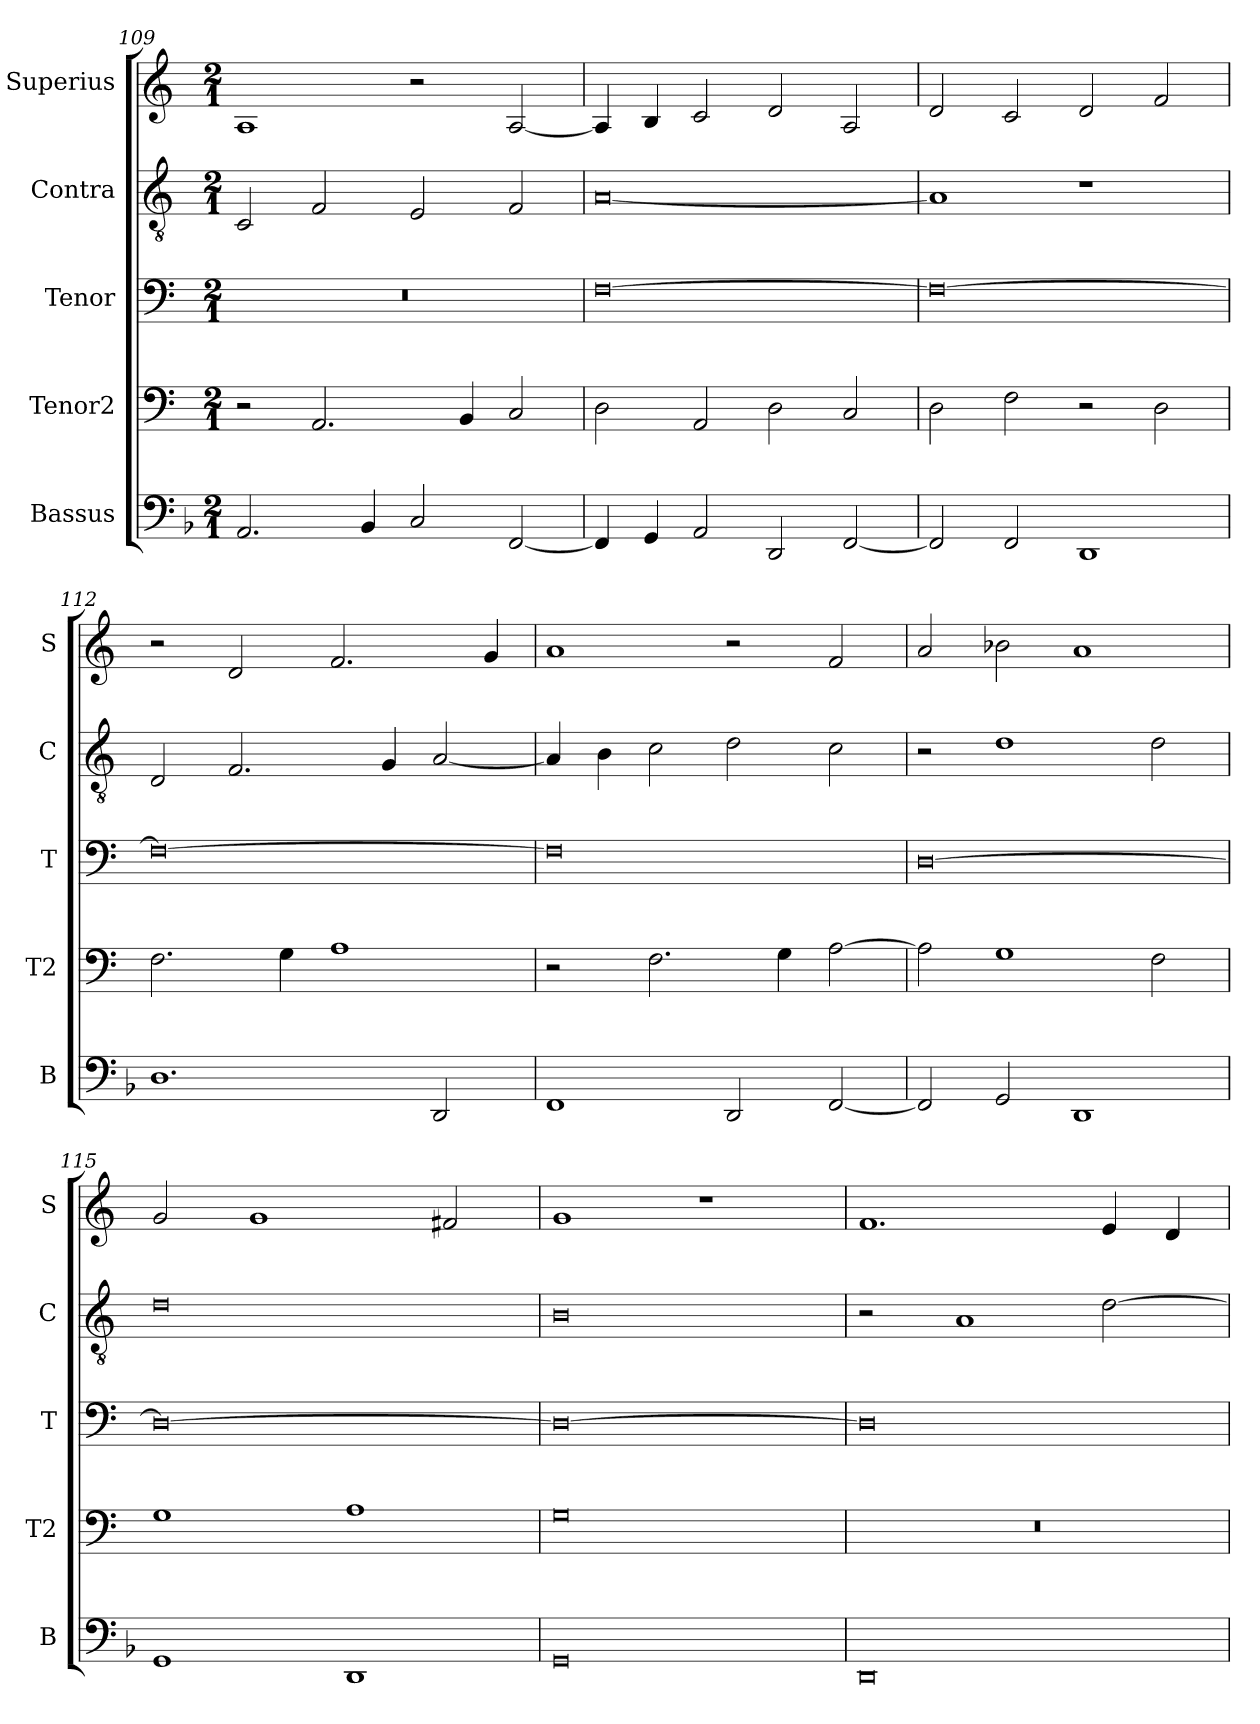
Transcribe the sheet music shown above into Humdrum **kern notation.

**kern	**kern	**kern	**kern	**kern
*part5	*part4	*part3	*part2	*part1
*staff5	*staff4	*staff3	*staff2	*staff1
*I"Bassus	*I"Tenor2	*I"Tenor	*I"Contra	*I"Superius
*I'B	*I'T2	*I'T	*I'C	*I'S
*clefF4	*clefF4	*clefF4	*clefGv2	*clefG2
*k[b-]	*k[]	*k[]	*k[]	*k[]
*M2/1	*M2/1	*M2/1	*M2/1	*M2/1
=109	=109	=109	=109	=109
2.AA/	2r	0r	2C/	1A
.	2.AA/	.	2F/	.
4BB-/	.	.	.	.
2C/	.	.	2E/	2r
.	4BB/	.	.	.
[2FF/	2C/	.	2F/	[2A/
=110	=110	=110	=110	=110
4FF/]	2D\	[0F	[0A	4A/]
4GG/	.	.	.	4B/
2AA/	2AA/	.	.	2c/
2DD/	2D\	.	.	2d/
[2FF/	2C/	.	.	2A/
=111	=111	=111	=111	=111
2FF/]	2D\	0F_	1A]	2d/
2FF/	2F\	.	.	2c/
1DD	2r	.	1r	2d/
.	2D\	.	.	2f/
=112	=112	=112	=112	=112
1.D	2.F\	0F_	2D/	2r
.	.	.	2.F/	2d/
.	4G\	.	.	.
.	1A	.	.	2.f/
.	.	.	4G/	.
2DD/	.	.	[2A/	.
.	.	.	.	4g/
=113	=113	=113	=113	=113
1FF	2r	0F]	4A/]	1a
.	.	.	4B\	.
.	2.F\	.	2c\	.
2DD/	.	.	2d\	2r
.	4G\	.	.	.
[2FF/	[2A\	.	2c\	2f/
=114	=114	=114	=114	=114
2FF/]	2A\]	[0D	2r	2a/
2GG/	1G	.	1d	2b-X\
1DD	.	.	.	1a
.	2F\	.	2d\	.
=115	=115	=115	=115	=115
1GG	1G	0D_	0d	2g/
.	.	.	.	1g
1DD	1A	.	.	.
.	.	.	.	2f#X/
=116	=116	=116	=116	=116
0GG	0G	0D_	0B	1g
.	.	.	.	1r
=117	=117	=117	=117	=117
0DD	0r	0D]	2r	1.f
.	.	.	1A	.
.	.	.	[2d\	4e/
.	.	.	.	4d/
=	=	=	=	=
*-	*-	*-	*-	*-
